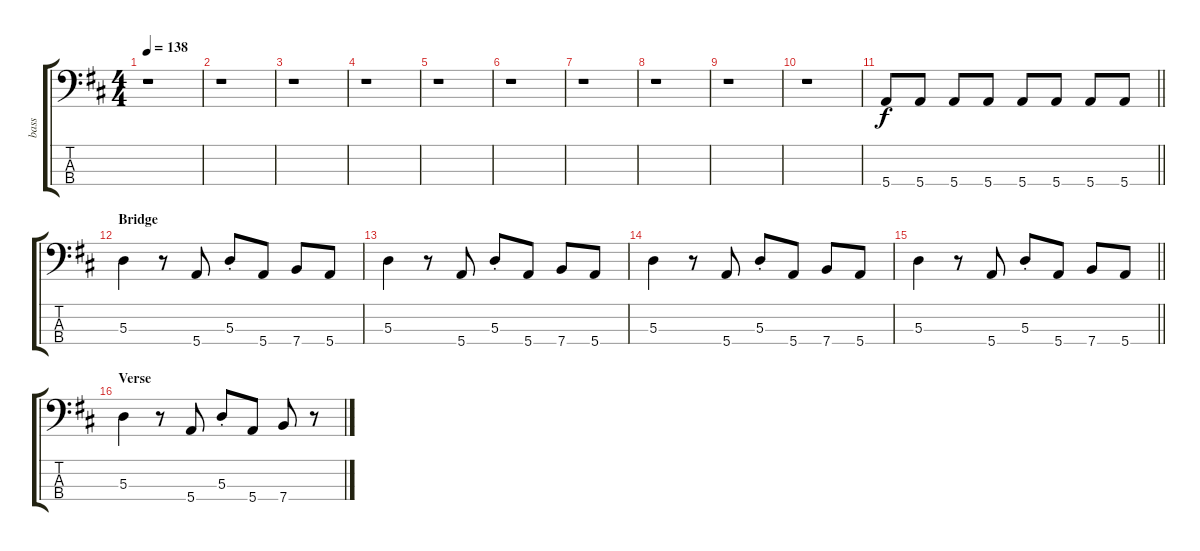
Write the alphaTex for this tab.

\track ("bass" "bass") {instrument electricbasspick}
\staff {score tabs}
\tuning (G2 D2 A1 E1) {hide}
\ts (4 4)
\tempo 138
\clef f4
\ks d
r.1{dy f} |
r.1 |
r.1 |
r.1 |
r.1 |
r.1 |
r.1 |
r.1 |
r.1 |
r.1 |
\barLineRight lightlight
5.4.8 5.4.8 5.4.8 5.4.8 5.4.8 5.4.8 5.4.8 5.4.8 |
\section ("" "Bridge")
5.3.4 r.8 5.4.8 5.3{st}.8 5.4.8 7.4.8 5.4.8 |
5.3.4 r.8 5.4.8 5.3{st}.8 5.4.8 7.4.8 5.4.8 |
5.3.4 r.8 5.4.8 5.3{st}.8 5.4.8 7.4.8 5.4.8 |
\barLineRight lightlight
5.3.4 r.8 5.4.8 5.3{st}.8 5.4.8 7.4.8 5.4.8 |
\section ("" "Verse")
5.3.4 r.8 5.4.8 5.3{st}.8 5.4.8 7.4.8 r.8
